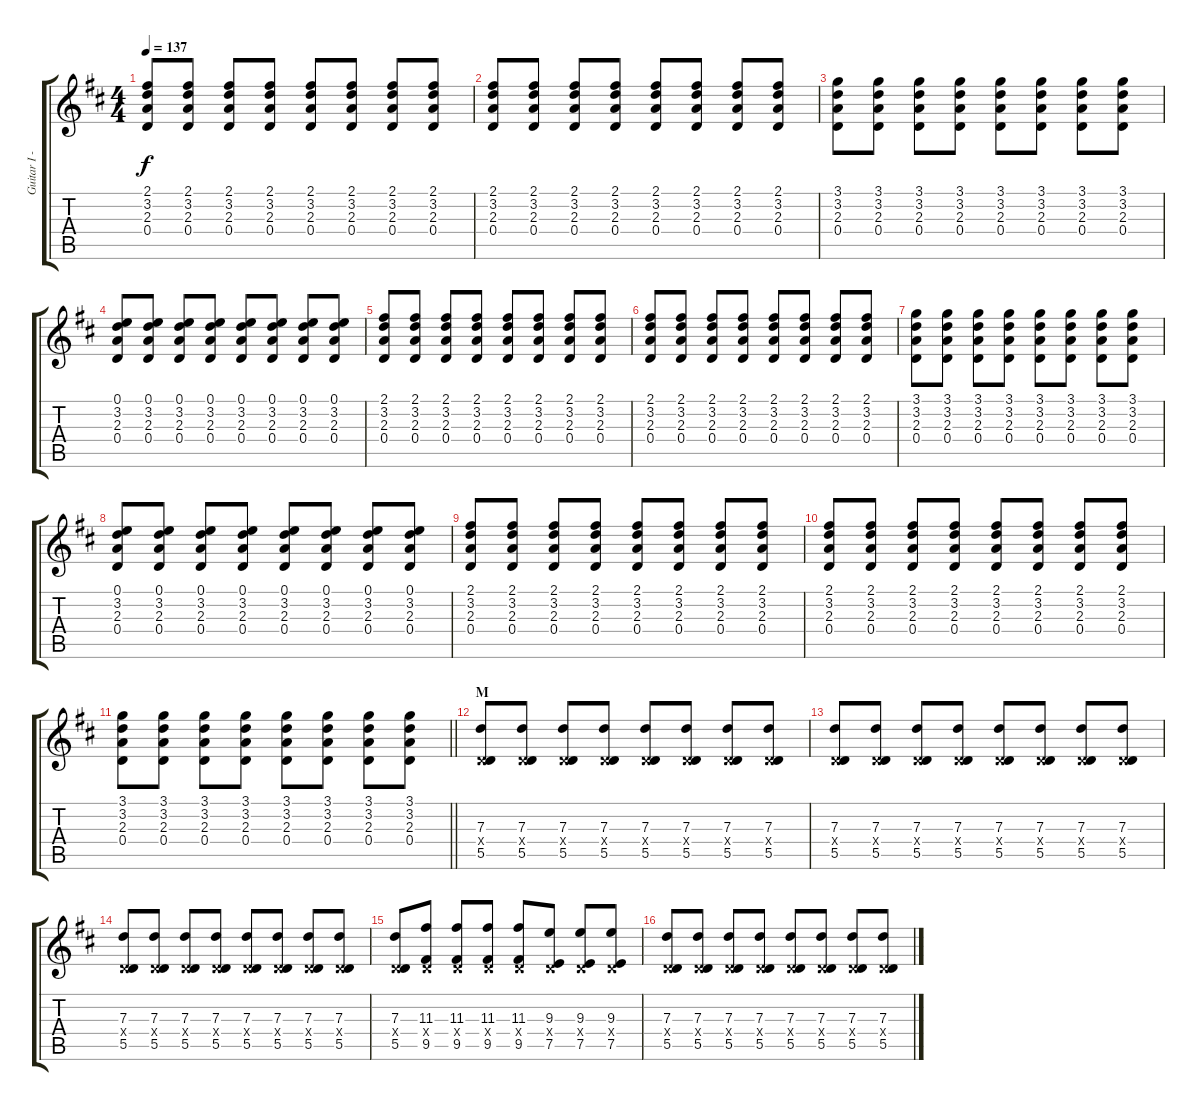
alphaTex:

\track ("Guitar I - Gotoh" "Guitar I -") {instrument overdrivenguitar}
\staff {score tabs}
\tuning (E4 B3 G3 D3 A2 E2) {hide}
\ts (4 4)
\tempo 137
\clef g2
\ks d
(2.1 3.2 2.3 0.4).8{dy f} (2.1 3.2 2.3 0.4).8 (2.1 3.2 2.3 0.4).8 (2.1 3.2 2.3 0.4).8 (2.1 3.2 2.3 0.4).8 (2.1 3.2 2.3 0.4).8 (2.1 3.2 2.3 0.4).8 (2.1 3.2 2.3 0.4).8 |
(2.1 3.2 2.3 0.4).8 (2.1 3.2 2.3 0.4).8 (2.1 3.2 2.3 0.4).8 (2.1 3.2 2.3 0.4).8 (2.1 3.2 2.3 0.4).8 (2.1 3.2 2.3 0.4).8 (2.1 3.2 2.3 0.4).8 (2.1 3.2 2.3 0.4).8 |
(3.1 3.2 2.3 0.4).8 (3.1 3.2 2.3 0.4).8 (3.1 3.2 2.3 0.4).8 (3.1 3.2 2.3 0.4).8 (3.1 3.2 2.3 0.4).8 (3.1 3.2 2.3 0.4).8 (3.1 3.2 2.3 0.4).8 (3.1 3.2 2.3 0.4).8 |
(0.1 3.2 2.3 0.4).8 (0.1 3.2 2.3 0.4).8 (0.1 3.2 2.3 0.4).8 (0.1 3.2 2.3 0.4).8 (0.1 3.2 2.3 0.4).8 (0.1 3.2 2.3 0.4).8 (0.1 3.2 2.3 0.4).8 (0.1 3.2 2.3 0.4).8 |
(2.1 3.2 2.3 0.4).8 (2.1 3.2 2.3 0.4).8 (2.1 3.2 2.3 0.4).8 (2.1 3.2 2.3 0.4).8 (2.1 3.2 2.3 0.4).8 (2.1 3.2 2.3 0.4).8 (2.1 3.2 2.3 0.4).8 (2.1 3.2 2.3 0.4).8 |
(2.1 3.2 2.3 0.4).8 (2.1 3.2 2.3 0.4).8 (2.1 3.2 2.3 0.4).8 (2.1 3.2 2.3 0.4).8 (2.1 3.2 2.3 0.4).8 (2.1 3.2 2.3 0.4).8 (2.1 3.2 2.3 0.4).8 (2.1 3.2 2.3 0.4).8 |
(3.1 3.2 2.3 0.4).8 (3.1 3.2 2.3 0.4).8 (3.1 3.2 2.3 0.4).8 (3.1 3.2 2.3 0.4).8 (3.1 3.2 2.3 0.4).8 (3.1 3.2 2.3 0.4).8 (3.1 3.2 2.3 0.4).8 (3.1 3.2 2.3 0.4).8 |
(0.1 3.2 2.3 0.4).8 (0.1 3.2 2.3 0.4).8 (0.1 3.2 2.3 0.4).8 (0.1 3.2 2.3 0.4).8 (0.1 3.2 2.3 0.4).8 (0.1 3.2 2.3 0.4).8 (0.1 3.2 2.3 0.4).8 (0.1 3.2 2.3 0.4).8 |
(2.1 3.2 2.3 0.4).8 (2.1 3.2 2.3 0.4).8 (2.1 3.2 2.3 0.4).8 (2.1 3.2 2.3 0.4).8 (2.1 3.2 2.3 0.4).8 (2.1 3.2 2.3 0.4).8 (2.1 3.2 2.3 0.4).8 (2.1 3.2 2.3 0.4).8 |
(2.1 3.2 2.3 0.4).8 (2.1 3.2 2.3 0.4).8 (2.1 3.2 2.3 0.4).8 (2.1 3.2 2.3 0.4).8 (2.1 3.2 2.3 0.4).8 (2.1 3.2 2.3 0.4).8 (2.1 3.2 2.3 0.4).8 (2.1 3.2 2.3 0.4).8 |
\barLineRight lightlight
(3.1 3.2 2.3 0.4).8 (3.1 3.2 2.3 0.4).8 (3.1 3.2 2.3 0.4).8 (3.1 3.2 2.3 0.4).8 (3.1 3.2 2.3 0.4).8 (3.1 3.2 2.3 0.4).8 (3.1 3.2 2.3 0.4).8 (3.1 3.2 2.3 0.4).8 |
\section ("" "M")
(7.3 0.4{x} 5.5).8 (7.3 0.4{x} 5.5).8 (7.3 0.4{x} 5.5).8 (7.3 0.4{x} 5.5).8 (7.3 0.4{x} 5.5).8 (7.3 0.4{x} 5.5).8 (7.3 0.4{x} 5.5).8 (7.3 0.4{x} 5.5).8 |
(7.3 0.4{x} 5.5).8 (7.3 0.4{x} 5.5).8 (7.3 0.4{x} 5.5).8 (7.3 0.4{x} 5.5).8 (7.3 0.4{x} 5.5).8 (7.3 0.4{x} 5.5).8 (7.3 0.4{x} 5.5).8 (7.3 0.4{x} 5.5).8 |
(7.3 0.4{x} 5.5).8 (7.3 0.4{x} 5.5).8 (7.3 0.4{x} 5.5).8 (7.3 0.4{x} 5.5).8 (7.3 0.4{x} 5.5).8 (7.3 0.4{x} 5.5).8 (7.3 0.4{x} 5.5).8 (7.3 0.4{x} 5.5).8 |
(7.3 0.4{x} 5.5).8 (11.3 0.4{x} 9.5).8 (11.3 0.4{x} 9.5).8 (11.3 0.4{x} 9.5).8 (11.3 0.4{x} 9.5).8 (9.3 0.4{x} 7.5).8 (9.3 0.4{x} 7.5).8 (9.3 0.4{x} 7.5).8 |
(7.3 0.4{x} 5.5).8 (7.3 0.4{x} 5.5).8 (7.3 0.4{x} 5.5).8 (7.3 0.4{x} 5.5).8 (7.3 0.4{x} 5.5).8 (7.3 0.4{x} 5.5).8 (7.3 0.4{x} 5.5).8 (7.3 0.4{x} 5.5).8
